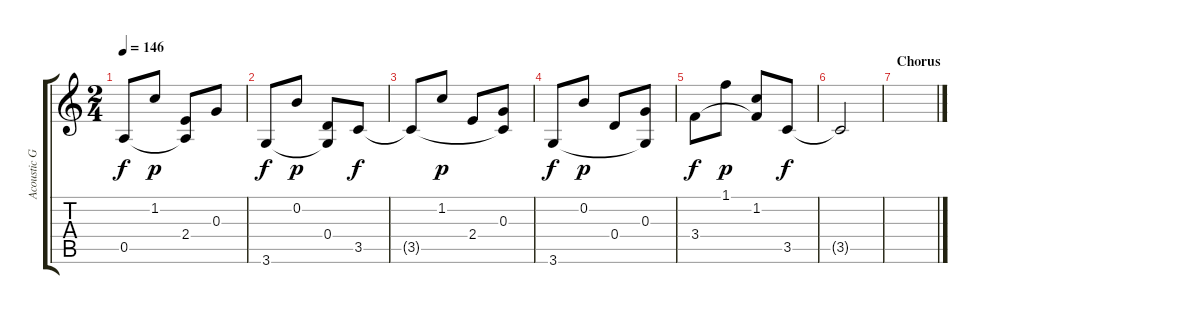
\track ("Acoustic Guitar" "Acoustic G") {instrument acousticguitarsteel}
\staff {score tabs}
\tuning (E4 B3 G3 D3 A2 E2) {hide}
\ts (2 4)
\tempo 146
\clef g2
\ks c
0.5.8{dy f} 1.2.8{dy p} (2.4 0.5{t}).8 0.3.8 |
3.6.8{dy f} 0.2.8{dy p} (0.4 3.6{t}).8 3.5.8{dy f} |
3.5{t}.8 1.2.8{dy p} 2.4.8 (0.3 3.5{t}).8 |
3.6.8{dy f} 0.2.8{dy p} 0.4.8 (0.3 3.6{t}).8 |
3.4.8{dy f} 1.1.8{dy p} (1.2 3.4{t}).8 3.5.8{dy f} |
3.5{t}.2 |
\section ("" "Chorus")
